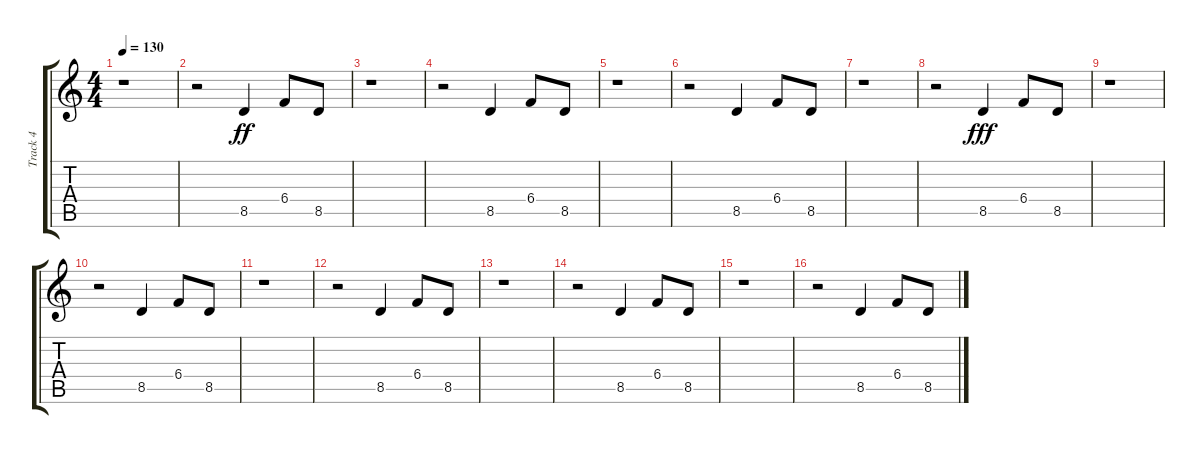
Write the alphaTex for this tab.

\track ("Track 4" "Track 4") {instrument distortionguitar}
\staff {score tabs}
\tuning (Db4 Ab3 E3 B2 Gb2 Db2) {hide}
\ts (4 4)
\tempo 130
\clef g2
\ks c
r.1{dy ff instrument distortionguitar} |
r.2 8.5.4 6.4.8 8.5.8 |
r.1 |
r.2 8.5.4 6.4.8 8.5.8 |
r.1 |
r.2 8.5.4 6.4.8 8.5.8 |
r.1 |
r.2 8.5.4{dy fff} 6.4.8 8.5.8 |
r.1 |
r.2 8.5.4 6.4.8 8.5.8 |
r.1 |
r.2 8.5.4 6.4.8 8.5.8 |
r.1 |
r.2 8.5.4 6.4.8 8.5.8 |
r.1 |
r.2 8.5.4 6.4.8 8.5.8
